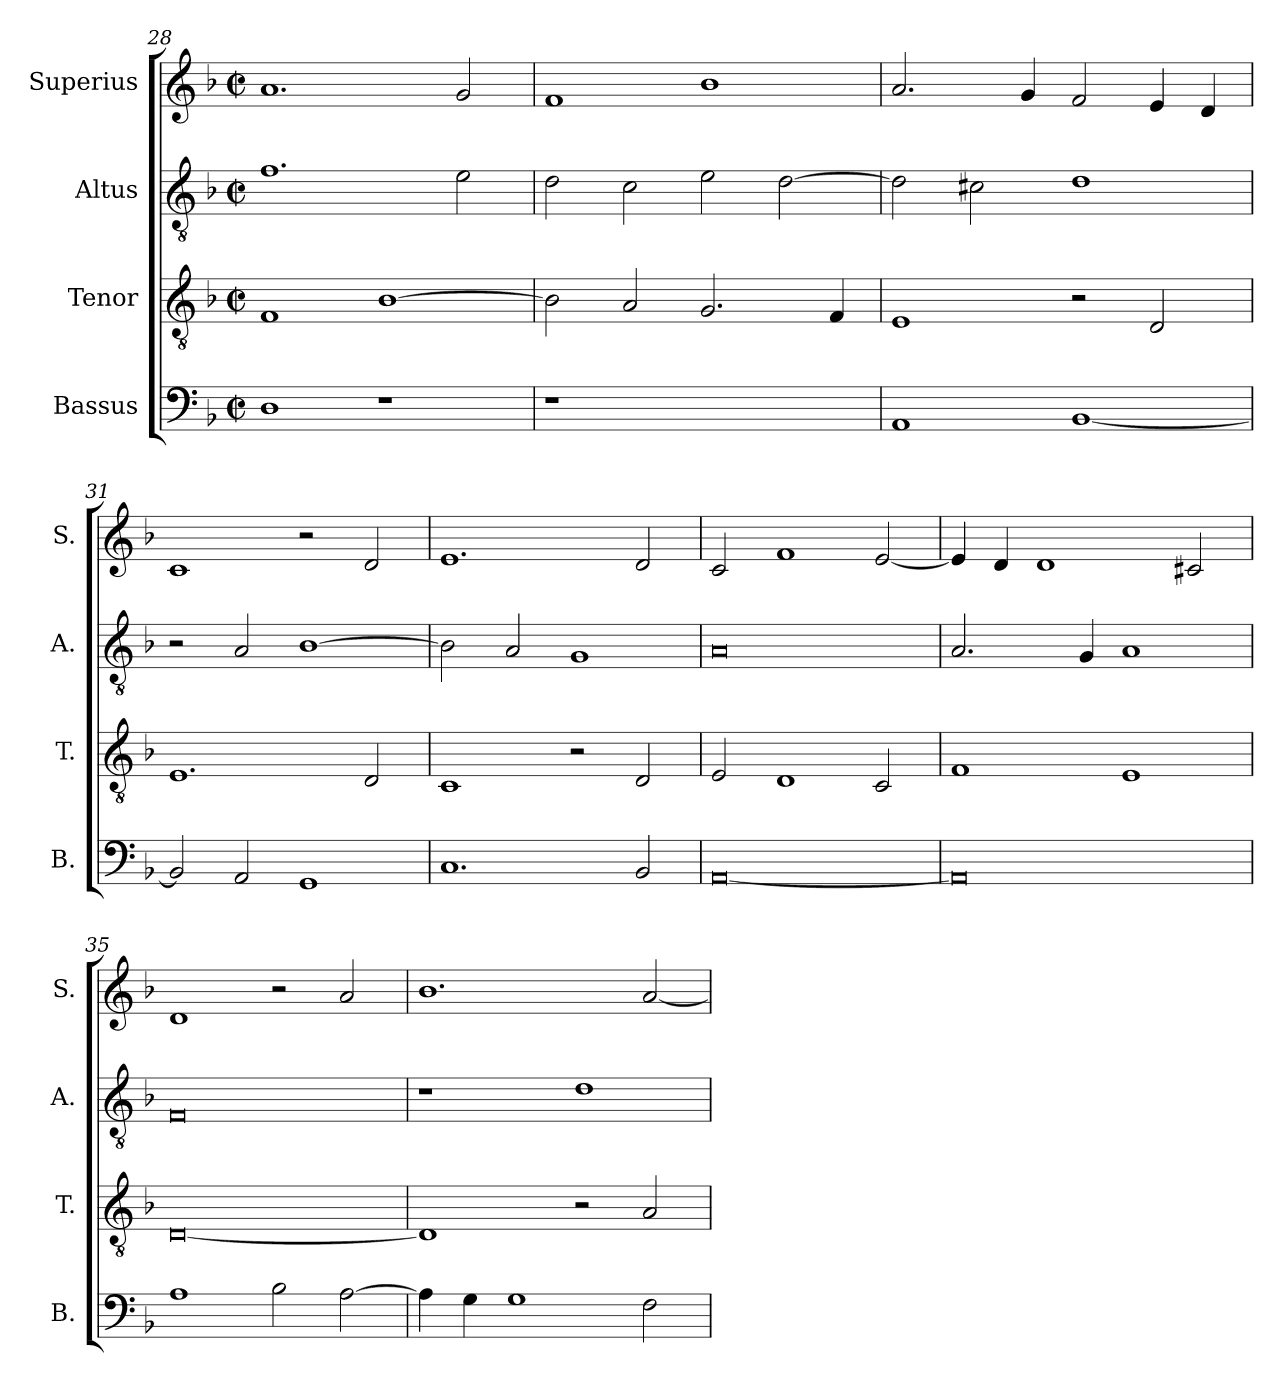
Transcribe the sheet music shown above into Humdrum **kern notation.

**kern	**kern	**kern	**kern
*part4	*part3	*part2	*part1
*staff4	*staff3	*staff2	*staff1
*I"Bassus	*I"Tenor	*I"Altus	*I"Superius
*I'B.	*I'T.	*I'A.	*I'S.
*clefF4	*clefGv2	*clefGv2	*clefG2
*	*ITrd7c12	*ITrd7c12	*
*k[b-]	*k[b-]	*k[b-]	*k[b-]
*F:	*F:	*F:	*F:
*M2/2	*M2/2	*M2/2	*M2/2
*met(c|)	*met(c|)	*met(c|)	*met(c|)
=28	=28	=28	=28
1Di	1FFi	1.Fi	1.ai
1r	[>1BB-i	.	.
.	.	2Ei\	2gi/
=29	=29	=29	=29
!LO:N:vis=1	!	!	!
1r	2BB-i\]	2Di\	1fi
.	2AAi/	2Ci\	.
1ryy	2.GGi/	2Ei\	1b-i
.	.	[>2Di\	.
.	4FFi/	.	.
=30	=30	=30	=30
1AAi	1EEi	2Di\]	2.ai/
.	.	2C#Xi\	.
.	.	.	4gi/
[<1BB-i	2r	1Di	2fi/
.	2DDi/	.	4ei/
.	.	.	4di/
=31	=31	=31	=31
2BB-i/]	1.EEi	2r	1ci
2AAi/	.	2AAi/	.
1GGi	.	[>1BB-i	2r
.	2DDi/	.	2di/
!!LO:PB:g=z
=32	=32	=32	=32
1.Ci	1CCi	2BB-i\]	1.ei
.	.	2AAi/	.
.	2r	1GGi	.
2BB-i/	2DDi/	.	2di/
=33	=33	=33	=33
[<0AAi	2EEi/	0AAi	2ci/
.	1DDi	.	1fi
.	2CCi/	.	[<2ei/
=34	=34	=34	=34
0AAi]	1FFi	2.AAi/	4ei/]
.	.	.	4di/
.	.	.	1di
.	.	4GGi/	.
.	1EEi	1AAi	.
.	.	.	2c#Xi/
=35	=35	=35	=35
1Ai	[<0DDi	0FFi	1di
2B-i\	.	.	2r
[>2Ai\	.	.	2ai/
=36	=36	=36	=36
4Ai\]	1DDi]	1r	1.b-i
4Gi\	.	.	.
1Gi	.	.	.
.	2r	1Di	.
2Fi\	2AAi/	.	[<2ai/
=	=	=	=
*-	*-	*-	*-
